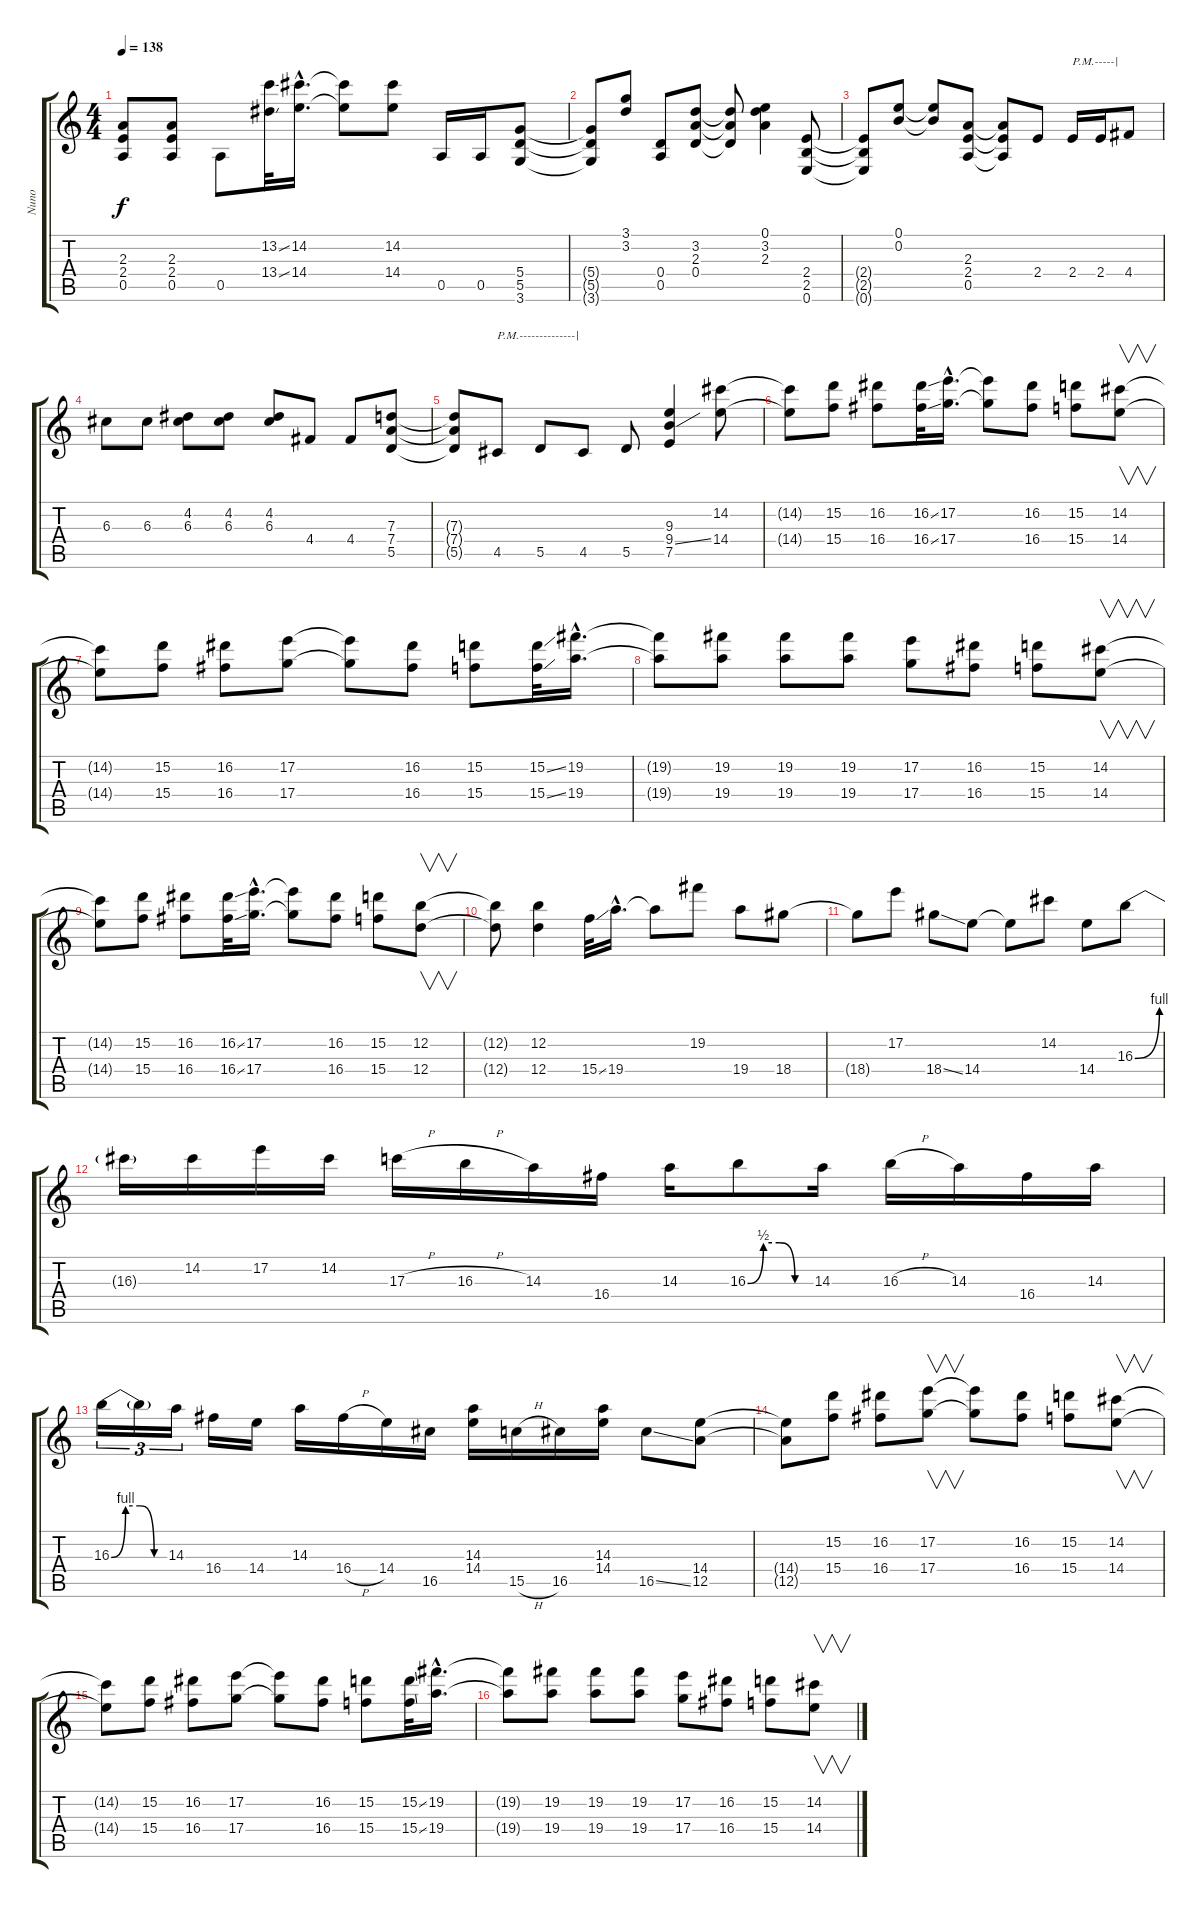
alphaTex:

\track ("Nuno" "Nuno") {instrument overdrivenguitar}
\staff {score tabs}
\tuning (E4 B3 G3 D3 A2 E2) {hide}
\ts (4 4)
\tempo 138
\clef g2
\ks c
(2.3{t} 2.4{t} 0.5{t}).8{dy f} (2.3 2.4 0.5).8 0.5.8 (13.2{ss} 13.4{ss}).32 (14.2{hac} 14.4{hac}).16{d} (14.2{t} 14.4{t}).8 (14.2 14.4).8 0.5.16 0.5.16 (5.4 5.5 3.6).8 |
(5.4{t} 5.5{t} 3.6{t}).8 (3.1 3.2).8 (0.4 0.5).8 (3.2 2.3 0.4).8 (3.2{t} 2.3{t} 0.4{t}).8 (0.1 3.2 2.3).4 (2.4 2.5 0.6).8 |
(2.4{t} 2.5{t} 0.6{t}).8 (0.1 0.2).8 (0.1{t} 0.2{t}).8 (2.3 2.4 0.5).8 (2.3{t} 2.4{t} 0.5{t}).8 2.4.8 2.4.16{txt "P.M.-----|"} 2.4.16 4.4.8 |
6.3.8 6.3.8 (4.2 6.3).8 (4.2 6.3).8 (4.2 6.3).8 4.4.8 4.4.8 (7.3 7.4 5.5).8 |
(7.3{t} 7.4{t} 5.5{t}).8 4.5.8{txt "P.M.--------------|"} 5.5.8 4.5.8 5.5.8 (9.3 9.4{ss} 7.5).4 (14.2 14.4).8 |
(14.2{t} 14.4{t}).8 (15.2 15.4).8 (16.2 16.4).8 (16.2{ss} 16.4{ss}).32 (17.2{hac} 17.4{hac}).16{d} (17.2{t} 17.4{t}).8 (16.2 16.4).8 (15.2 15.4).8 (14.2 14.4).8{v} |
(14.2{t} 14.4{t}).8 (15.2 15.4).8 (16.2 16.4).8 (17.2 17.4).8 (17.2{t} 17.4{t}).8 (16.2 16.4).8 (15.2 15.4).8 (15.2{ss} 15.4{ss}).32 (19.2{hac} 19.4{hac}).16{d} |
(19.2{t} 19.4{t}).8 (19.2 19.4).8 (19.2 19.4).8 (19.2 19.4).8 (17.2 17.4).8 (16.2 16.4).8 (15.2 15.4).8 (14.2 14.4).8{v} |
(14.2{t} 14.4{t}).8 (15.2 15.4).8 (16.2 16.4).8 (16.2{ss} 16.4{ss}).32 (17.2{hac} 17.4{hac}).16{d} (17.2{t} 17.4{t}).8 (16.2 16.4).8 (15.2 15.4).8 (12.2 12.4).8{v} |
(12.2{t} 12.4{t}).8 (12.2 12.4).4 15.4{ss}.32 19.4{hac}.16{d} 19.4{t}.8 19.2.8 19.4.8 18.4.8 |
18.4{t}.8 17.2.8 18.4{ss}.8 14.4.8 14.4{t}.8 14.2.8 14.4.8 16.3{be (bend 0 0 60 4)}.8 |
16.3{t}.16 14.2.16 17.2.16 14.2.16 17.3{h}.16 16.3{h}.16 14.3.16 16.4.16 14.3.16 16.3{be (custom 0 0 15 2 30 2 45 0 60 0)}.8 14.3.16 16.3{h}.16 14.3.16 16.4.16 14.3.16 |
16.3{be (custom 0 0 15 4 30 4 45 0 60 0)}.16{tu (3 2)} 16.3{t}.16{tu (3 2)} 14.3.16{tu (3 2)} 16.4.16 14.4.16 14.3.16 16.4{h}.16 14.4.16 16.5.16 (14.3 14.4).16 15.5{h}.16 16.5.16 (14.3 14.4).16 16.5{ss}.8 (14.4 12.5).8 |
(14.4{t} 12.5{t}).8 (15.2 15.4).8 (16.2 16.4).8 (17.2 17.4).8{v} (17.2{t} 17.4{t}).8 (16.2 16.4).8 (15.2 15.4).8 (14.2 14.4).8{v} |
(14.2{t} 14.4{t}).8 (15.2 15.4).8 (16.2 16.4).8 (17.2 17.4).8 (17.2{t} 17.4{t}).8 (16.2 16.4).8 (15.2 15.4).8 (15.2{ss} 15.4{ss}).32 (19.2{hac} 19.4{hac}).16{d} |
(19.2{t} 19.4{t}).8 (19.2 19.4).8 (19.2 19.4).8 (19.2 19.4).8 (17.2 17.4).8 (16.2 16.4).8 (15.2 15.4).8 (14.2 14.4).8{v}
